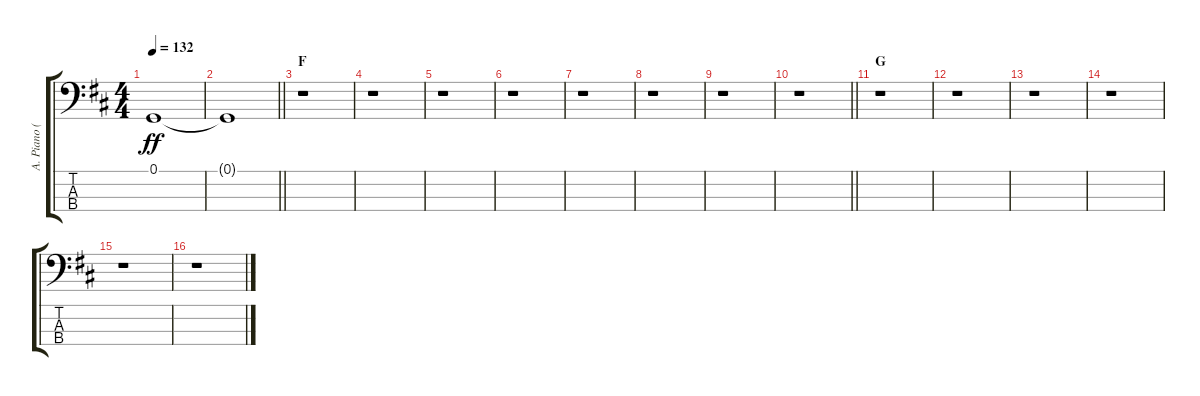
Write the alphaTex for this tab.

\track ("A. Piano (Left Hand)" "A. Piano (") {instrument acousticgrandpiano}
\staff {score tabs}
\tuning (G2 D2 A1 E1) {hide}
\ts (4 4)
\tempo 132
\clef f4
\ks d
0.1.1{dy ff} |
\barLineRight lightlight
0.1{t}.1 |
\section ("" "F")
r.1 |
r.1 |
r.1 |
r.1 |
r.1 |
r.1 |
r.1 |
\barLineRight lightlight
r.1 |
\section ("" "G")
r.1 |
r.1 |
r.1 |
r.1 |
r.1 |
r.1
